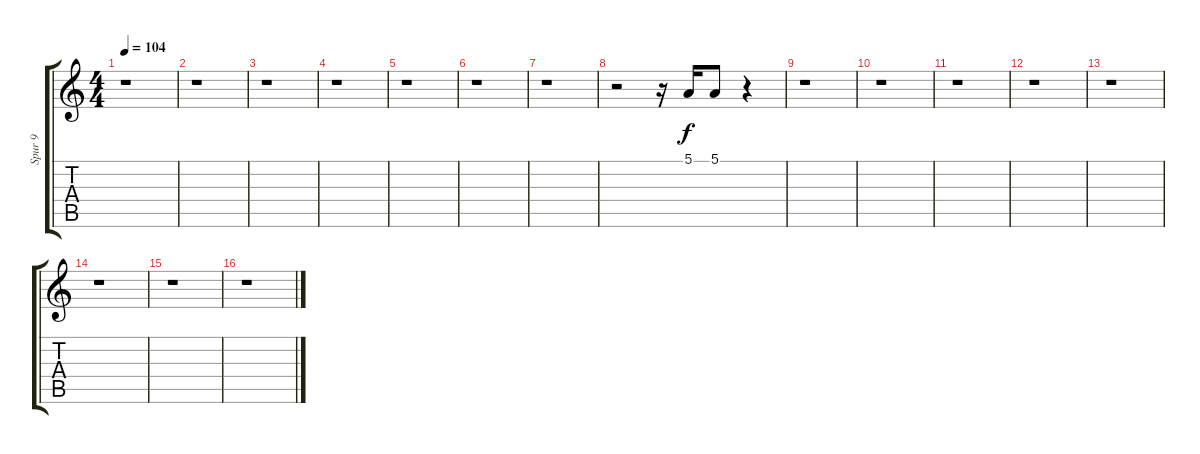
\track ("Spur 9" "Spur 9") {instrument brightacousticpiano}
\staff {score tabs}
\tuning (E4 B3 G3 D3 A2 E2) {hide}
\ts (4 4)
\tempo 104
\clef g2
\ks c
r.1{dy f instrument brightacousticpiano} |
r.1 |
r.1 |
r.1 |
r.1 |
r.1 |
r.1 |
r.2 r.16 5.1.16 5.1.8 r.4 |
r.1 |
r.1 |
r.1 |
r.1 |
r.1 |
r.1 |
r.1 |
r.1
